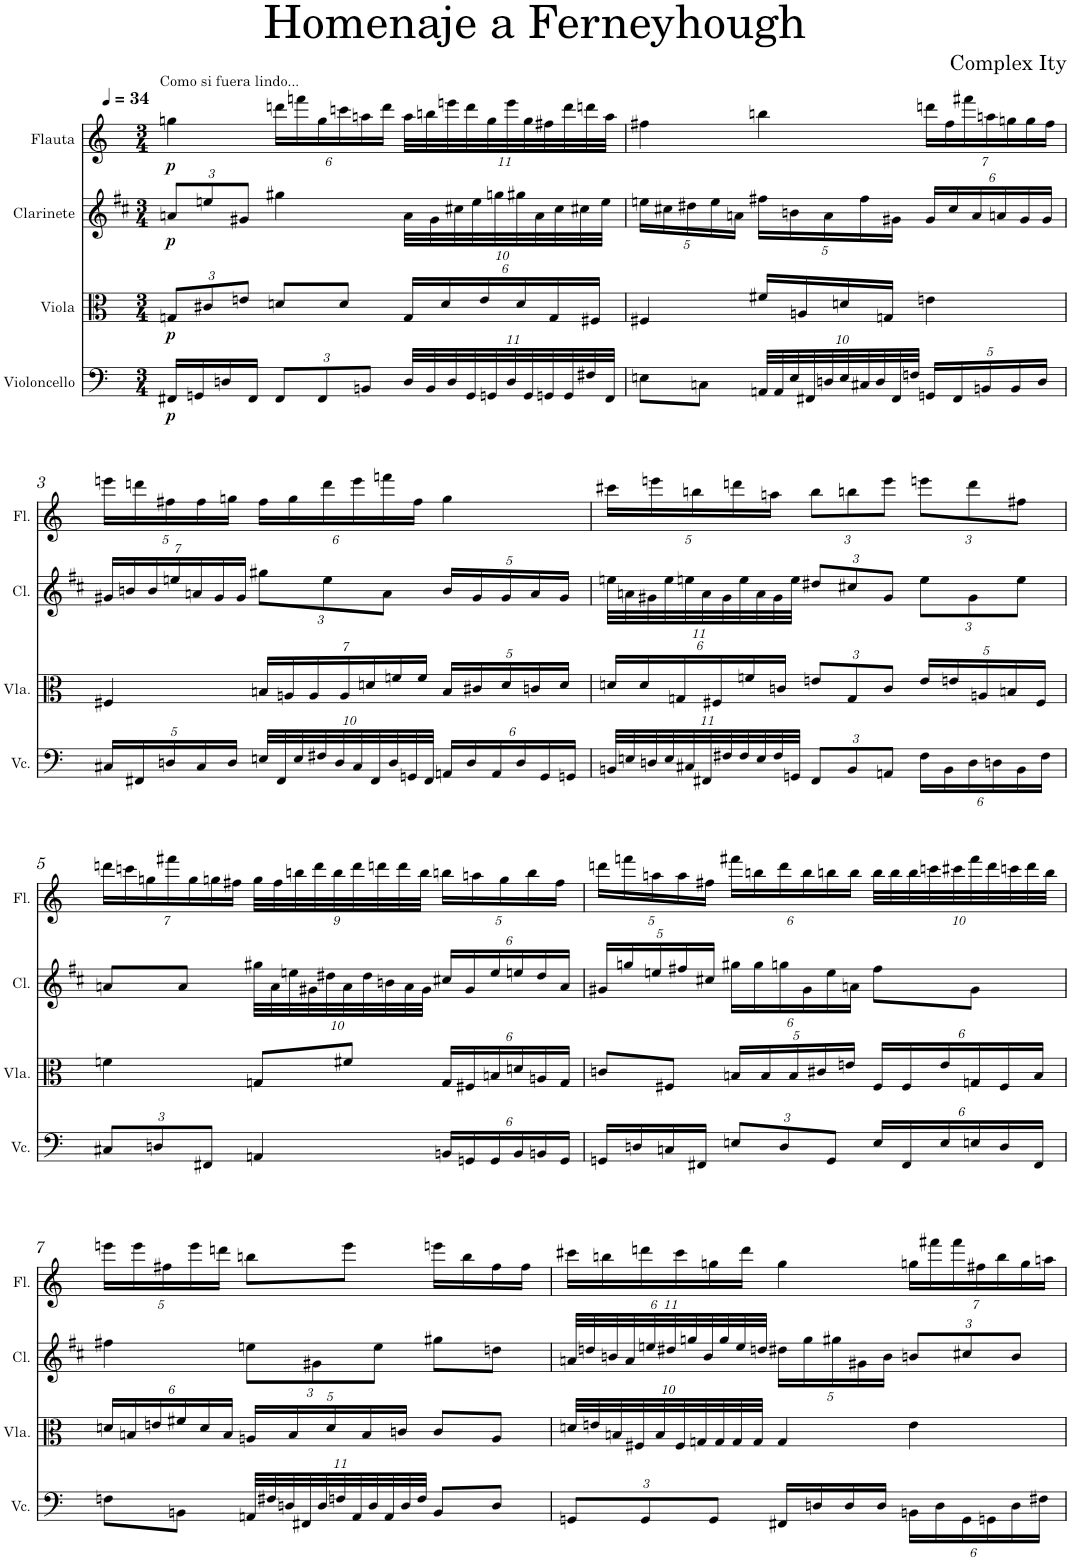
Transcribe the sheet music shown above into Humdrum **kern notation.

**kern	**dynam	**kern	**dynam	**kern	**dynam	**kern	**dynam
*part4	*part4	*part3	*part3	*part2	*part2	*part1	*part1
*staff4	*staff4	*staff3	*staff3	*staff2	*staff2	*staff1	*staff1
*I"Violoncello	*	*I"Viola	*	*I"Clarinete	*	*I"Flauta	*
*I'Vc.	*	*I'Vla.	*	*I'Cl.	*	*I'Fl.	*
*clefF4	*	*clefC3	*	*clefG2	*	*clefG2	*
*	*	*	*	*Trd1c2	*	*	*
*k[]	*	*k[]	*	*k[f#c#]	*	*k[]	*
*M3/4	*	*M3/4	*	*M3/4	*	*M3/4	*
*MM34	*	*MM34	*	*MM34	*	*MM34	*
*	*	*Xbrackettup	*	*Xbrackettup	*	*	*
=1	=1	=1	=1	=1	=1	=1	=1
!	!	!	!	!	!	!LO:TX:a:t=Como si fuera lindo...	!
!	!LO:DY:b	!	!LO:DY:b	!	!LO:DY:b	!	!LO:DY:b
16FF#X/LL	p	12Gn/L	p	12an/L	p	4ggn\	p
16GGn/	.	.	.	.	.	.	.
.	.	12c#X/	.	12een/	.	.	.
16Dn/	.	.	.	.	.	.	.
.	.	12en/J	.	12g#X/J	.	.	.
16FF#/JJ	.	.	.	.	.	.	.
*Xbrackettup	*	*	*	*	*	*Xbrackettup	*
12FF#/L	.	8dn/L	.	4gg#X\	.	24dddn\LL	.
.	.	.	.	.	.	24fffn\	.
12FF#/	.	.	.	.	.	24gg\	.
.	.	8d/J	.	.	.	24cccn\	.
12BBn/J	.	.	.	.	.	24aan\	.
.	.	.	.	.	.	24ddd\JJ	.
44D/LLL	.	24G/LL	.	40a\LLL	.	44aa\LLL	.
44BB/	.	.	.	.	.	44bbn\	.
.	.	.	.	40g#\	.	.	.
.	.	24d/	.	.	.	.	.
44D/	.	.	.	.	.	44eeen\	.
.	.	.	.	40cc#X\	.	.	.
44GG/	.	.	.	.	.	44ddd\	.
.	.	.	.	40ee\	.	.	.
.	.	24e/	.	.	.	.	.
44GGn/	.	.	.	.	.	44gg\	.
.	.	.	.	40ggn\	.	.	.
44D/	.	.	.	.	.	44eee\	.
.	.	24d/	.	40gg#X\	.	.	.
44GG/	.	.	.	.	.	44gg\	.
.	.	.	.	40a\	.	.	.
44GGn/	.	.	.	.	.	44ff#X\	.
.	.	24G/	.	.	.	.	.
.	.	.	.	40cc#\	.	.	.
44GG/	.	.	.	.	.	44ddd\	.
.	.	.	.	40cc#X\	.	.	.
44F#X/	.	.	.	.	.	44dddn\	.
.	.	24F#X/JJ	.	.	.	.	.
.	.	.	.	40ee\JJJ	.	.	.
44FF#/JJJ	.	.	.	.	.	44aa\JJJ	.
=2	=2	=2	=2	=2	=2	=2	=2
8En\L	.	4F#X/	.	20een\LL	.	4ff#X\	.
.	.	.	.	20cc#X\	.	.	.
.	.	.	.	20dd#X\	.	.	.
8Cn\J	.	.	.	.	.	.	.
.	.	.	.	20ee\	.	.	.
.	.	.	.	20an\JJ	.	.	.
40AAn/LLL	.	16f#X/LL	.	20ff#X\LL	.	4bbn\	.
40AA/	.	.	.	.	.	.	.
40E/	.	.	.	20bn\	.	.	.
.	.	16An/	.	.	.	.	.
40FF#X/	.	.	.	.	.	.	.
40Dn/	.	.	.	20a\	.	.	.
40E/	.	16dn/	.	.	.	.	.
40C#X/	.	.	.	20ff#\	.	.	.
40D/	.	.	.	.	.	.	.
.	.	16Gn/JJ	.	.	.	.	.
40FF#/	.	.	.	20g#X\JJ	.	.	.
40Fn/JJJ	.	.	.	.	.	.	.
20GGn/LL	.	4en\	.	24g#/LL	.	28dddn\LL	.
.	.	.	.	.	.	28ff#\	.
.	.	.	.	24cc#/	.	.	.
20FF#/	.	.	.	.	.	.	.
.	.	.	.	.	.	28fff#X\	.
.	.	.	.	24a/	.	.	.
20BBn/	.	.	.	.	.	.	.
.	.	.	.	.	.	28aan\	.
.	.	.	.	24an/	.	.	.
.	.	.	.	.	.	28ggn\	.
20BB/	.	.	.	.	.	.	.
.	.	.	.	24g#/	.	.	.
.	.	.	.	.	.	28gg\	.
20D/JJ	.	.	.	.	.	.	.
.	.	.	.	24g#/JJ	.	.	.
.	.	.	.	.	.	28ff#\JJ	.
!!LO:LB:g=z
=3	=3	=3	=3	=3	=3	=3	=3
20C#X/LL	.	4F#X/	.	28g#X/LL	.	20eeen\LL	.
.	.	.	.	28bn/	.	.	.
20FF#X/	.	.	.	.	.	20dddn\	.
.	.	.	.	28b/	.	.	.
20Dn/	.	.	.	.	.	20ff#X\	.
.	.	.	.	28een/	.	.	.
.	.	.	.	28an/	.	.	.
20C#/	.	.	.	.	.	20ff#\	.
.	.	.	.	28g#/	.	.	.
20D/JJ	.	.	.	.	.	20ggn\JJ	.
.	.	.	.	28g#/JJ	.	.	.
40En/LLL	.	28Bn/LL	.	12gg#X\L	.	24ff#\LL	.
40FF#/	.	.	.	.	.	.	.
.	.	28An/	.	.	.	.	.
.	.	.	.	.	.	24gg\	.
40E/	.	.	.	.	.	.	.
.	.	28A/	.	.	.	.	.
40F#X/	.	.	.	.	.	.	.
.	.	.	.	12ee\	.	24ddd\	.
40D/	.	.	.	.	.	.	.
.	.	28A/	.	.	.	.	.
40C#/	.	.	.	.	.	24eee\	.
.	.	28dn/	.	.	.	.	.
40FF#/	.	.	.	.	.	.	.
.	.	.	.	12a\J	.	24fffn\	.
40D/	.	.	.	.	.	.	.
.	.	28fn/	.	.	.	.	.
40GGn/	.	.	.	.	.	.	.
.	.	.	.	.	.	24ff#\JJ	.
.	.	28f/JJ	.	.	.	.	.
40FF#/JJJ	.	.	.	.	.	.	.
24AAn/LL	.	20B/LL	.	20b/LL	.	4gg\	.
24D/	.	.	.	.	.	.	.
.	.	20c#X/	.	20g#/	.	.	.
24AA/	.	.	.	.	.	.	.
.	.	20d/	.	20g#/	.	.	.
24D/	.	.	.	.	.	.	.
.	.	20cn/	.	20a/	.	.	.
24GG/	.	.	.	.	.	.	.
.	.	20d/JJ	.	20g#/JJ	.	.	.
24GGn/JJ	.	.	.	.	.	.	.
=4	=4	=4	=4	=4	=4	=4	=4
44BBn/LLL	.	24dn/LL	.	44een\LLL	.	20ccc#X\LL	.
44En/	.	.	.	44an\	.	.	.
.	.	24d/	.	.	.	.	.
44Dn/	.	.	.	44g#X\	.	.	.
.	.	.	.	.	.	20eeen\	.
44E/	.	.	.	44ee\	.	.	.
.	.	24Gn/	.	.	.	.	.
44C#X/	.	.	.	44een\	.	.	.
.	.	.	.	.	.	20bbn\	.
44FF#X/	.	.	.	44a\	.	.	.
.	.	24F#X/	.	.	.	.	.
44F#X/	.	.	.	44g#\	.	.	.
.	.	.	.	.	.	20dddn\	.
44F#/	.	.	.	44ee\	.	.	.
.	.	24fn/	.	.	.	.	.
44E/	.	.	.	44a\	.	.	.
.	.	.	.	.	.	20aan\JJ	.
44F#/	.	.	.	44g#\	.	.	.
.	.	24cn/JJ	.	.	.	.	.
44GGn/JJJ	.	.	.	44ee\JJJ	.	.	.
12FF#/L	.	12en/L	.	12dd#X/L	.	12bb\L	.
12BB/	.	12G/	.	12cc#X/	.	12bbn\	.
12AAn/J	.	12c/J	.	12g#/J	.	12eee\J	.
24F#\LL	.	20e/LL	.	12ee\L	.	12eeen\L	.
24BB\	.	.	.	.	.	.	.
.	.	20en/	.	.	.	.	.
24D\	.	.	.	12g#\	.	12ddd\	.
.	.	20An/	.	.	.	.	.
24Dn\	.	.	.	.	.	.	.
.	.	20Bn/	.	.	.	.	.
24BB\	.	.	.	12ee\J	.	12ff#X\J	.
.	.	20F#/JJ	.	.	.	.	.
24F#\JJ	.	.	.	.	.	.	.
!!LO:LB:g=z
=5	=5	=5	=5	=5	=5	=5	=5
12C#X/L	.	4fn\	.	8an/L	.	28dddn\LL	.
.	.	.	.	.	.	28cccn\	.
.	.	.	.	.	.	28ggn\	.
12Dn/	.	.	.	.	.	.	.
.	.	.	.	.	.	28fff#X\	.
.	.	.	.	8a/J	.	.	.
.	.	.	.	.	.	28gg\	.
12FF#X/J	.	.	.	.	.	.	.
.	.	.	.	.	.	28ggn\	.
.	.	.	.	.	.	28ff#X\JJ	.
4AAn/	.	8Gn/L	.	40gg#X\LLL	.	36gg\LLL	.
.	.	.	.	40a\	.	.	.
.	.	.	.	.	.	36ff#\	.
.	.	.	.	40een\	.	.	.
.	.	.	.	.	.	36bbn\	.
.	.	.	.	40g#X\	.	.	.
.	.	.	.	.	.	36ddd\	.
.	.	.	.	40dd#X\	.	.	.
.	.	.	.	.	.	36bb\	.
.	.	8f#X/J	.	40a\	.	.	.
.	.	.	.	.	.	36ddd\	.
.	.	.	.	40dd#\	.	.	.
.	.	.	.	.	.	36dddn\	.
.	.	.	.	40bn\	.	.	.
.	.	.	.	.	.	36ddd\	.
.	.	.	.	40a\	.	.	.
.	.	.	.	.	.	36bb\JJJ	.
.	.	.	.	40g#\JJJ	.	.	.
24BBn/LL	.	24G/LL	.	24cc#X/LL	.	20bbn\LL	.
24GGn/	.	24F#X/	.	24g#/	.	.	.
.	.	.	.	.	.	20aan\	.
24GG/	.	24Bn/	.	24ee/	.	.	.
.	.	.	.	.	.	20gg\	.
24BB/	.	24dn/	.	24een/	.	.	.
.	.	.	.	.	.	20bb\	.
24BBn/	.	24An/	.	24dd#/	.	.	.
.	.	.	.	.	.	20ff#\JJ	.
24GG/JJ	.	24G/JJ	.	24a/JJ	.	.	.
=6	=6	=6	=6	=6	=6	=6	=6
16GGn/LL	.	8cn/L	.	20g#X/LL	.	20dddn\LL	.
.	.	.	.	20ggn/	.	20fffn\	.
16Dn/	.	.	.	.	.	.	.
.	.	.	.	20een/	.	20aan\	.
16Cn/	.	8F#X/J	.	.	.	.	.
.	.	.	.	20ff#X/	.	20aa\	.
16FF#X/JJ	.	.	.	.	.	.	.
.	.	.	.	20cc#X/JJ	.	20ff#X\JJ	.
12En/L	.	20Bn/LL	.	24gg#X\LL	.	24fff#X\LL	.
.	.	.	.	24gg#\	.	24bbn\	.
.	.	20B/	.	.	.	.	.
12D/	.	.	.	24ggn\	.	24ddd\	.
.	.	20B/	.	.	.	.	.
.	.	.	.	24g#\	.	24bb\	.
.	.	20c#X/	.	.	.	.	.
12GG/J	.	.	.	24ee\	.	24bbn\	.
.	.	20en/JJ	.	.	.	.	.
.	.	.	.	24an\JJ	.	24bb\JJ	.
24E/LL	.	24F#/LL	.	8ff#\L	.	40bb\LLL	.
.	.	.	.	.	.	40bb\	.
24FF#/	.	24F#/	.	.	.	.	.
.	.	.	.	.	.	40bb\	.
.	.	.	.	.	.	40cccn\	.
24E/	.	24e/	.	.	.	.	.
.	.	.	.	.	.	40ccc#X\	.
24En/	.	24Gn/	.	8g#\J	.	40fff#\	.
.	.	.	.	.	.	40ddd\	.
24D/	.	24F#/	.	.	.	.	.
.	.	.	.	.	.	40cccn\	.
.	.	.	.	.	.	40ddd\	.
24FF#/JJ	.	24B/JJ	.	.	.	.	.
.	.	.	.	.	.	40bb\JJJ	.
!!LO:LB:g=z
=7	=7	=7	=7	=7	=7	=7	=7
8Fn\L	.	24dn/LL	.	4ff#X\	.	20eeen\LL	.
.	.	24Bn/	.	.	.	.	.
.	.	.	.	.	.	20eee\	.
.	.	24en/	.	.	.	.	.
.	.	.	.	.	.	20ff#X\	.
8BBn\J	.	24f#X/	.	.	.	.	.
.	.	.	.	.	.	20eee\	.
.	.	24d/	.	.	.	.	.
.	.	.	.	.	.	20dddn\JJ	.
.	.	24B/JJ	.	.	.	.	.
44AAn/LLL	.	20An/LL	.	12een\L	.	8bbn\L	.
44F#X/	.	.	.	.	.	.	.
44Dn/	.	.	.	.	.	.	.
.	.	20B/	.	.	.	.	.
44FF#X/	.	.	.	.	.	.	.
.	.	.	.	12g#X\	.	.	.
44D/	.	.	.	.	.	.	.
.	.	20d/	.	.	.	.	.
44Fn/	.	.	.	.	.	.	.
.	.	.	.	.	.	8eee\J	.
44AA/	.	.	.	.	.	.	.
.	.	20B/	.	.	.	.	.
44D/	.	.	.	.	.	.	.
.	.	.	.	12ee\J	.	.	.
44AA/	.	.	.	.	.	.	.
.	.	20cn/JJ	.	.	.	.	.
44D/	.	.	.	.	.	.	.
44F/JJJ	.	.	.	.	.	.	.
8BB/L	.	8c/L	.	8gg#X\L	.	16eeen\LL	.
.	.	.	.	.	.	16bb\	.
8D/J	.	8A/J	.	8ddn\J	.	16ff#\	.
.	.	.	.	.	.	16ff#\JJ	.
=8	=8	=8	=8	=8	=8	=8	=8
12GGn/L	.	40dn/LLL	.	44an/LLL	.	24ccc#X\LL	.
.	.	.	.	44ddn/	.	.	.
.	.	40en/	.	.	.	.	.
.	.	.	.	.	.	24bbn\	.
.	.	.	.	44bn/	.	.	.
.	.	40Bn/	.	.	.	.	.
.	.	.	.	44a/	.	.	.
.	.	40F#X/	.	.	.	.	.
12GG/	.	.	.	.	.	24dddn\	.
.	.	.	.	44een/	.	.	.
.	.	40B/	.	.	.	.	.
.	.	.	.	44dd#X/	.	.	.
.	.	40F#/	.	.	.	24ccc#\	.
.	.	.	.	44ggn/	.	.	.
.	.	40Gn/	.	.	.	.	.
.	.	.	.	44b/	.	.	.
12GG/J	.	.	.	.	.	24ggn\	.
.	.	40G/	.	.	.	.	.
.	.	.	.	44gg/	.	.	.
.	.	40G/	.	.	.	.	.
.	.	.	.	44ee/	.	.	.
.	.	.	.	.	.	24ddd\JJ	.
.	.	40G/JJJ	.	.	.	.	.
.	.	.	.	44ddn/JJJ	.	.	.
16FF#X/LL	.	4G/	.	20dd#X\LL	.	4gg\	.
.	.	.	.	20gg\	.	.	.
16Dn/	.	.	.	.	.	.	.
.	.	.	.	20gg#X\	.	.	.
16D/	.	.	.	.	.	.	.
.	.	.	.	20g#X\	.	.	.
16D/JJ	.	.	.	.	.	.	.
.	.	.	.	20b\JJ	.	.	.
24BBn\LL	.	4e\	.	12bn/L	.	28ggn\LL	.
.	.	.	.	.	.	28fff#X\	.
24D\	.	.	.	.	.	.	.
.	.	.	.	.	.	28fff#\	.
24GG\	.	.	.	12cc#X/	.	.	.
.	.	.	.	.	.	28ff#X\	.
24GGn\	.	.	.	.	.	.	.
.	.	.	.	.	.	28bb\	.
24D\	.	.	.	12b/J	.	.	.
.	.	.	.	.	.	28gg\	.
24F#X\JJ	.	.	.	.	.	.	.
.	.	.	.	.	.	28aan\JJ	.
=	=	=	=	=	=	=	=
*-	*-	*-	*-	*-	*-	*-	*-
